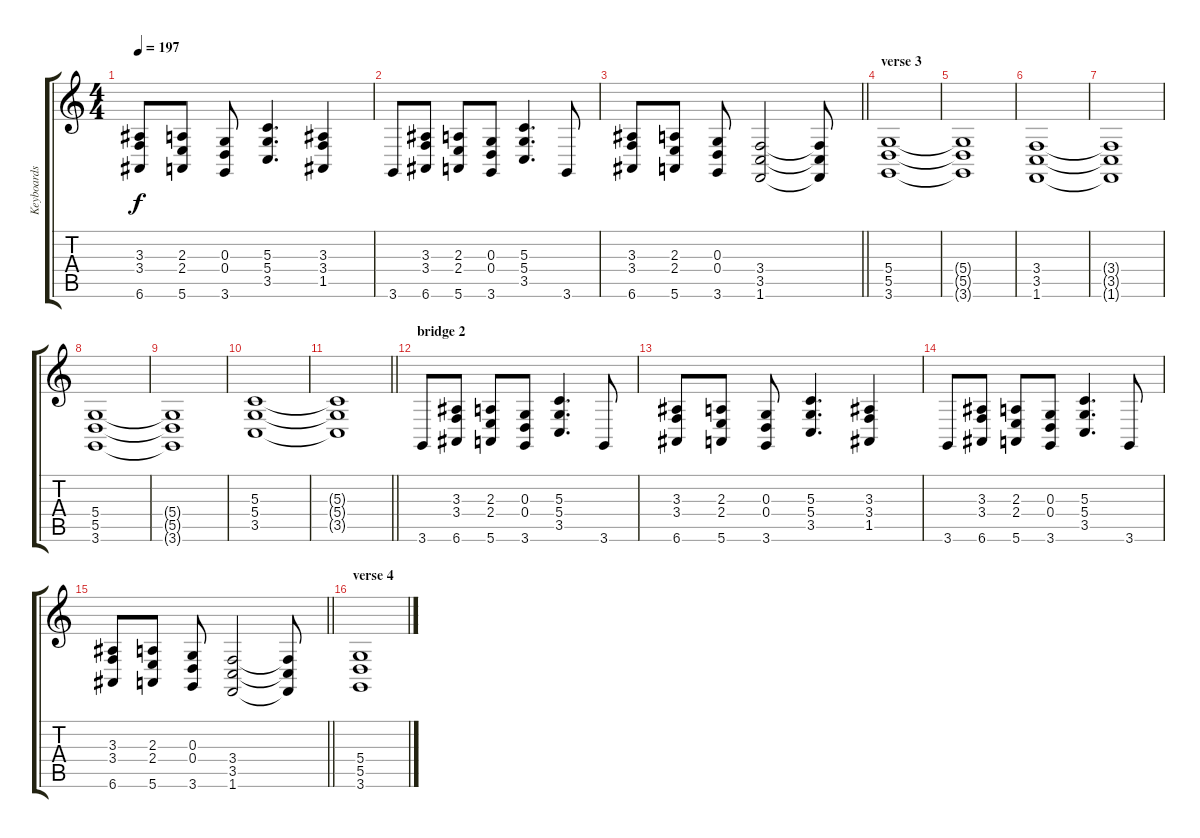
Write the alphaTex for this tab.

\track ("Keyboards and Synths (Lord)" "Keyboards ") {instrument drawbarorgan}
\staff {score tabs}
\tuning (E4 B3 G3 D3 A2 E2) {hide}
\ts (4 4)
\tempo 197
\clef g2
\ks c
(3.3 3.4 6.6).8{dy f} (2.3 2.4 5.6).8 (0.3 0.4 3.6).8 (5.3 5.4 3.5).4{d} (3.3 3.4 1.5).4 |
3.6.8 (3.3 3.4 6.6).8 (2.3 2.4 5.6).8 (0.3 0.4 3.6).8 (5.3 5.4 3.5).4{d} 3.6.8 |
\barLineRight lightlight
(3.3 3.4 6.6).8 (2.3 2.4 5.6).8 (0.3 0.4 3.6).8 (3.4 3.5 1.6).2 (3.4{t} 3.5{t} 1.6{t}).8 |
\section ("" "verse 3")
(5.4 5.5 3.6).1 |
(5.4{t} 5.5{t} 3.6{t}).1 |
(3.4 3.5 1.6).1 |
(3.4{t} 3.5{t} 1.6{t}).1 |
(5.4 5.5 3.6).1 |
(5.4{t} 5.5{t} 3.6{t}).1 |
(5.3 5.4 3.5).1 |
\barLineRight lightlight
(5.3{t} 5.4{t} 3.5{t}).1 |
\section ("" "bridge 2")
3.6.8 (3.3 3.4 6.6).8 (2.3 2.4 5.6).8 (0.3 0.4 3.6).8 (5.3 5.4 3.5).4{d} 3.6.8 |
(3.3 3.4 6.6).8 (2.3 2.4 5.6).8 (0.3 0.4 3.6).8 (5.3 5.4 3.5).4{d} (3.3 3.4 1.5).4 |
3.6.8 (3.3 3.4 6.6).8 (2.3 2.4 5.6).8 (0.3 0.4 3.6).8 (5.3 5.4 3.5).4{d} 3.6.8 |
\barLineRight lightlight
(3.3 3.4 6.6).8 (2.3 2.4 5.6).8 (0.3 0.4 3.6).8 (3.4 3.5 1.6).2 (3.4{t} 3.5{t} 1.6{t}).8 |
\section ("" "verse 4")
(5.4 5.5 3.6).1
